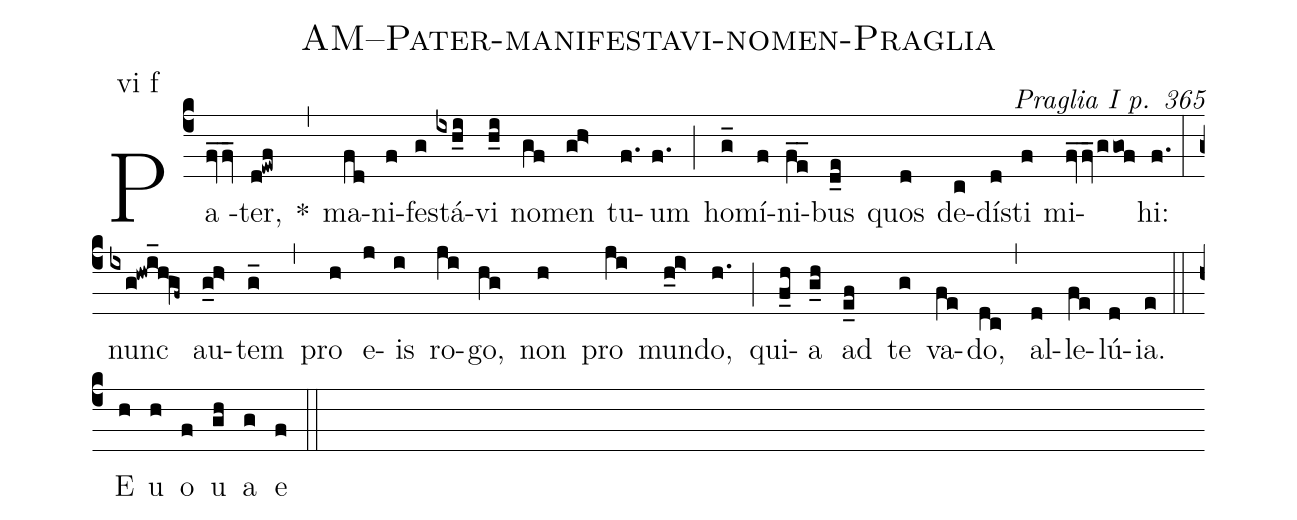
name: AM--Pater-manifestavi-nomen-Praglia;
commentary: Praglia I p. 365;
annotation: vi f;
%%
(c4)
Pa (fv_/fv_)ter,(d!ewf) *(,)
ma(fd)ni(f)fe(g)stá(ixh_i)vi(h_i) no(gf)men(gh>) tu(f.)um(f.) (;)
ho(g_)mí(f)ni(f_e_)bus(d_e) quos(d) de(c)dí(d)sti(f) mi(fv_/fv_/ggof)hi:(f.) (:)
nunc(ixg!hwi_h!gf~) au(g_h>)tem(g_) (,)
pro(h) e(j)is(i) ro(ji)go,(hg) non(h) pro(ji) mun(h_0i>)do,(h.) (;)
qui(f_h)a(g_h) ad(e_f) te(g) va(fe)do,(dc) (,)
al(d)le(fe)lú(d)ia.(e) (::) E(h) u(h) o(f) u(gh) a(g) e(f) (::)
